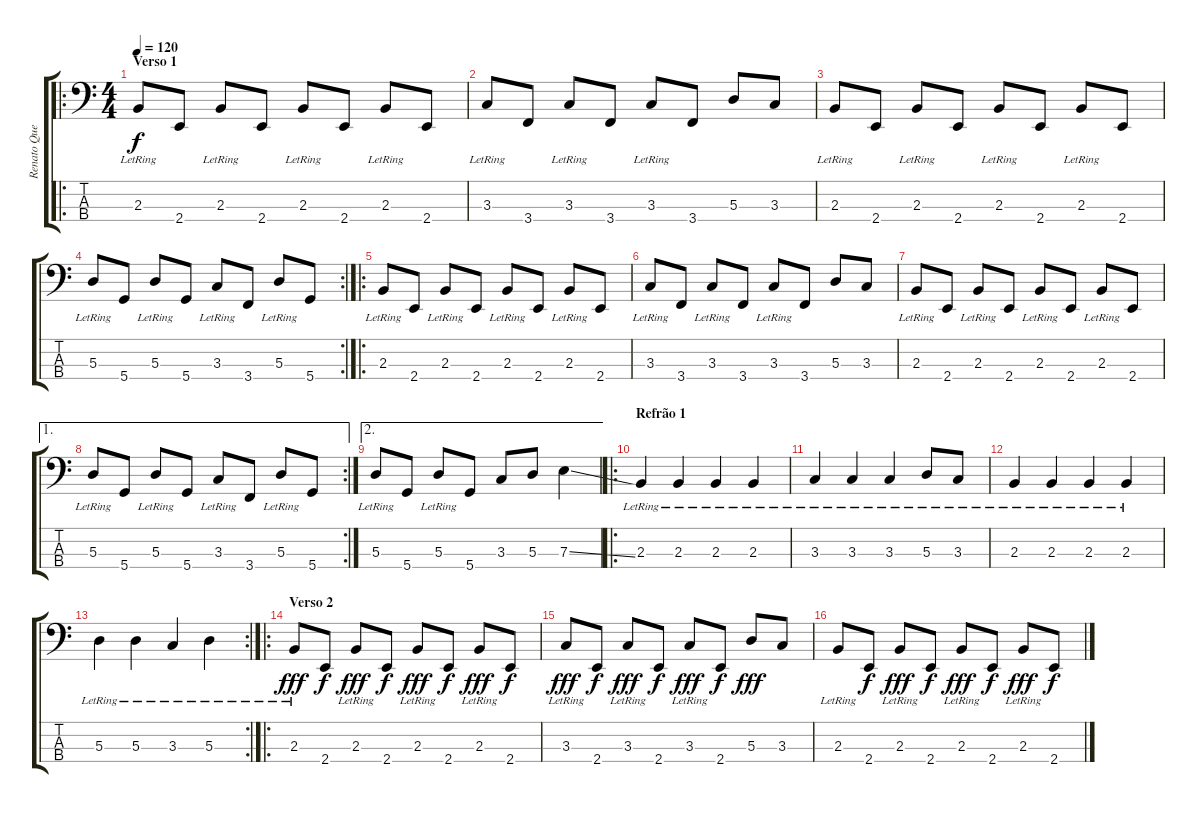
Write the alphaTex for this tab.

\track ("Renato Queiroz [Baixo]" "Renato Que") {instrument electricbasspick}
\staff {score tabs}
\tuning (G2 D2 A1 D1) {hide}
\ro
\ts (4 4)
\section ("" "Verso 1")
\tempo 120
\clef f4
\ks c
2.3{lr}.8{dy f} 2.4.8 2.3{lr}.8 2.4.8 2.3{lr}.8 2.4.8 2.3{lr}.8 2.4.8 |
3.3{lr}.8 3.4.8 3.3{lr}.8 3.4.8 3.3{lr}.8 3.4.8 5.3.8 3.3.8 |
2.3{lr}.8 2.4.8 2.3{lr}.8 2.4.8 2.3{lr}.8 2.4.8 2.3{lr}.8 2.4.8 |
\rc 2
5.3{lr}.8 5.4.8 5.3{lr}.8 5.4.8 3.3{lr}.8 3.4.8 5.3{lr}.8 5.4.8 |
\ro
2.3{lr}.8 2.4.8 2.3{lr}.8 2.4.8 2.3{lr}.8 2.4.8 2.3{lr}.8 2.4.8 |
3.3{lr}.8 3.4.8 3.3{lr}.8 3.4.8 3.3{lr}.8 3.4.8 5.3.8 3.3.8 |
2.3{lr}.8 2.4.8 2.3{lr}.8 2.4.8 2.3{lr}.8 2.4.8 2.3{lr}.8 2.4.8 |
\ae 1
\rc 2
5.3{lr}.8 5.4.8 5.3{lr}.8 5.4.8 3.3{lr}.8 3.4.8 5.3{lr}.8 5.4.8 |
\ae 2
5.3{lr}.8 5.4.8 5.3{lr}.8 5.4.8 3.3.8 5.3.8 7.3{ss}.4 |
\ro
\section ("" "Refrão 1")
2.3{lr}.4 2.3{lr}.4 2.3{lr}.4 2.3{lr}.4 |
3.3{lr}.4 3.3{lr}.4 3.3{lr}.4 5.3{lr}.8 3.3{lr}.8 |
2.3{lr}.4 2.3{lr}.4 2.3{lr}.4 2.3{lr}.4 |
\rc 2
5.3{lr}.4 5.3{lr}.4 3.3{lr}.4 5.3{lr}.4 |
\ro
\section ("" "Verso 2")
2.3{lr}.8{dy fff} 2.4.8{dy f} 2.3{lr}.8{dy fff} 2.4.8{dy f} 2.3{lr}.8{dy fff} 2.4.8{dy f} 2.3{lr}.8{dy fff} 2.4.8{dy f} |
3.3{lr}.8{dy fff} 2.4.8{dy f} 3.3{lr}.8{dy fff} 2.4.8{dy f} 3.3{lr}.8{dy fff} 2.4.8{dy f} 5.3.8{dy fff} 3.3.8 |
2.3{lr}.8 2.4.8{dy f} 2.3{lr}.8{dy fff} 2.4.8{dy f} 2.3{lr}.8{dy fff} 2.4.8{dy f} 2.3{lr}.8{dy fff} 2.4.8{dy f}
